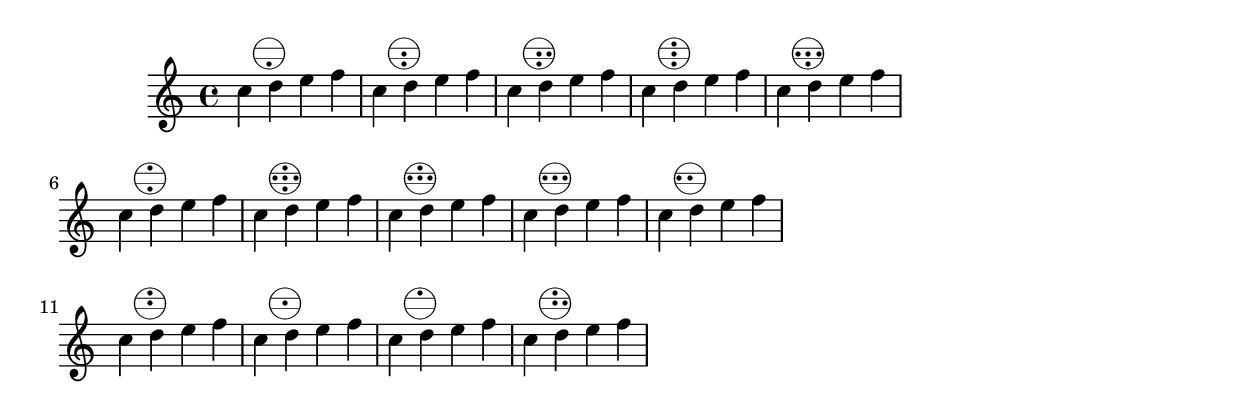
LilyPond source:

%% Do not edit this file; it is automatically
%% generated from LSR http://lsr.dsi.unimi.it
%% This file is in the public domain.
\version "2.13.48"

\header {
  lsrtags = "keyboards"

%% Translation of GIT committish: fa19277d20f8ab0397c560eb0e7b814bd804ecec
  texidoces = "
Los símbolos específicos de acordeón discanto se escriben mediante
@code{\\markup}.  Se puede trucar la colocación vertical de los
símbolos modificando los argumentos de @code{\\raise}.

"
  doctitlees = "Símbolos de acordeón discanto"


%% Translation of GIT committish: 0a868be38a775ecb1ef935b079000cebbc64de40
  doctitlede = "Symbole für Akkordeon-Diskantregister"
  texidocde = "
Diskantregister für Akkordeon können mit @code{\\markup} dargestellt werden.
Die vertikale Position der einzelnen Elemente werden mit @code{\\raise}
angepasst.
"

  texidoc = "
Accordion discant-specific symbols are added using @code{\\markup}. The
vertical placement of the symbols can be tweaked by changing the
@code{\\raise} arguments.



"
  doctitle = "Accordion-discant symbols"
} % begin verbatim

discant = \markup {
  \musicglyph #"accordion.discant"
}
dot = \markup {
  \musicglyph #"accordion.dot"
}

\layout { ragged-right = ##t }

% 16 voets register
accBasson = ^\markup {
  \combine
  \discant
  \raise #0.5 \dot
}

% een korig 8 en 16 voets register
accBandon = ^\markup {
  \combine
    \discant
    \combine
      \raise #0.5 \dot
      \raise #1.5 \dot
}

accVCello = ^\markup {
  \combine
    \discant
    \combine
      \raise #0.5 \dot
      \combine
        \raise #1.5 \dot
        \translate #'(1 . 0) \raise #1.5 \dot
}

% 4-8-16 voets register
accHarmon = ^\markup {
  \combine
    \discant
    \combine
      \raise #0.5 \dot
      \combine
        \raise #1.5 \dot
        \raise #2.5 \dot
}

accTrombon = ^\markup {
  \combine
    \discant
    \combine
      \raise #0.5 \dot
      \combine
        \raise #1.5 \dot
        \combine
          \translate #'(1 . 0) \raise #1.5 \dot
          \translate #'(-1 . 0) \raise #1.5 \dot
}

% eenkorig 4 en 16 voets register
accOrgan = ^\markup {
  \combine
    \discant
    \combine
      \raise #0.5 \dot
      \raise #2.5 \dot
}

accMaster = ^\markup {
  \combine
    \discant
    \combine
      \raise #0.5 \dot
      \combine
        \raise #1.5 \dot
        \combine
          \translate #'(1 . 0) \raise #1.5 \dot
          \combine
            \translate #'(-1 . 0) \raise #1.5 \dot
            \raise #2.5 \dot
}

accAccord = ^\markup {
  \combine
    \discant
    \combine
      \raise #1.5 \dot
      \combine
        \translate #'(1 . 0) \raise #1.5 \dot
        \combine
          \translate #'(-1 . 0) \raise #1.5 \dot
          \raise #2.5 \dot
}

accMusette = ^\markup {
  \combine
    \discant
    \combine
      \raise #1.5 \dot
      \combine
        \translate #'(1 . 0) \raise #1.5 \dot
        \translate #'(-1 . 0) \raise #1.5 \dot
}

accCeleste = ^\markup {
  \combine
    \discant
    \combine
      \raise #1.5 \dot
      \translate #'(-1 . 0) \raise #1.5 \dot
}

accOboe = ^\markup {
  \combine
    \discant
    \combine
      \raise #1.5 \dot
      \raise #2.5 \dot
}

accClarin = ^\markup {
  \combine
    \discant
    \raise #1.5 \dot
}

accPiccolo = ^\markup {
    \combine
       \discant
       \raise #2.5 \dot
}

accViolin = ^\markup {
  \combine
    \discant
    \combine
      \raise #1.5 \dot
      \combine
        \translate #'(1 . 0) \raise #1.5 \dot
        \raise #2.5 \dot
}

\relative c'' {
  c4 d\accBasson e f
  c4 d\accBandon e f
  c4 d\accVCello e f
  c4 d\accHarmon e f
  c4 d\accTrombon e f
  \break
  c4 d\accOrgan e f
  c4 d\accMaster e f
  c4 d\accAccord e f
  c4 d\accMusette e f
  c4 d\accCeleste e f
  \break
  c4 d\accOboe e f
  c4 d\accClarin e f
  c4 d\accPiccolo e f
  c4 d\accViolin e f
}

